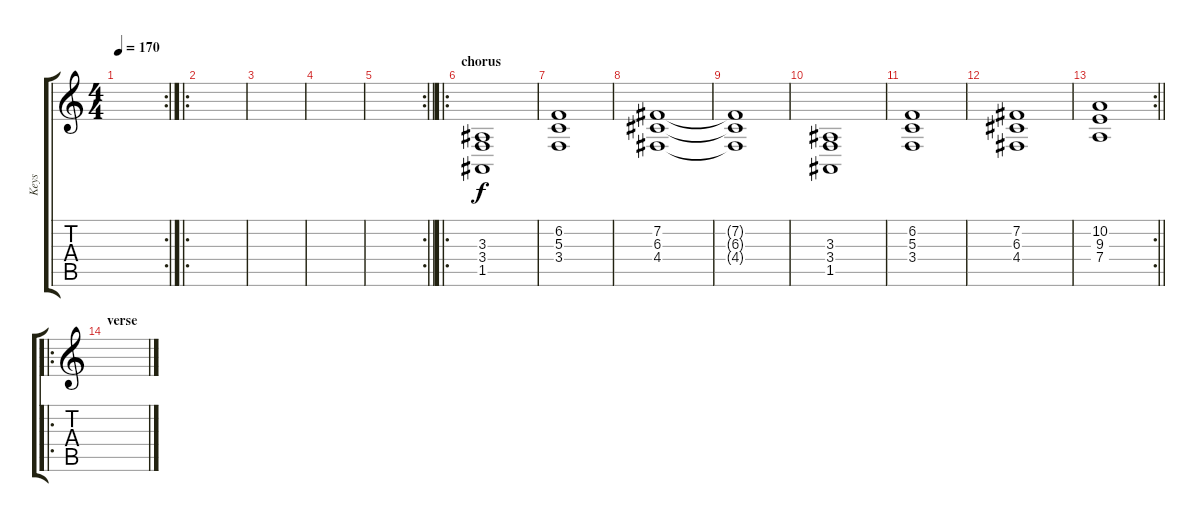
\track ("Keys" "Keys") {instrument stringensemble1}
\staff {score tabs}
\tuning (E4 B3 G3 D3 A2 E2) {hide}
\rc 2
\ts (4 4)
\tempo 170
\clef g2
\ks c
|
\ro
|
|
|
\rc 2
\barLineRight lightlight
|
\ro
\section ("" "chorus")
(3.3 3.4 1.5).1 |
(6.2 5.3 3.4).1 |
(7.2 6.3 4.4).1 |
(7.2{t} 6.3{t} 4.4{t}).1 |
(3.3 3.4 1.5).1 |
(6.2 5.3 3.4).1 |
(7.2 6.3 4.4).1 |
\rc 2
\barLineRight lightlight
(10.2 9.3 7.4).1 |
\ro
\section ("" "verse")
